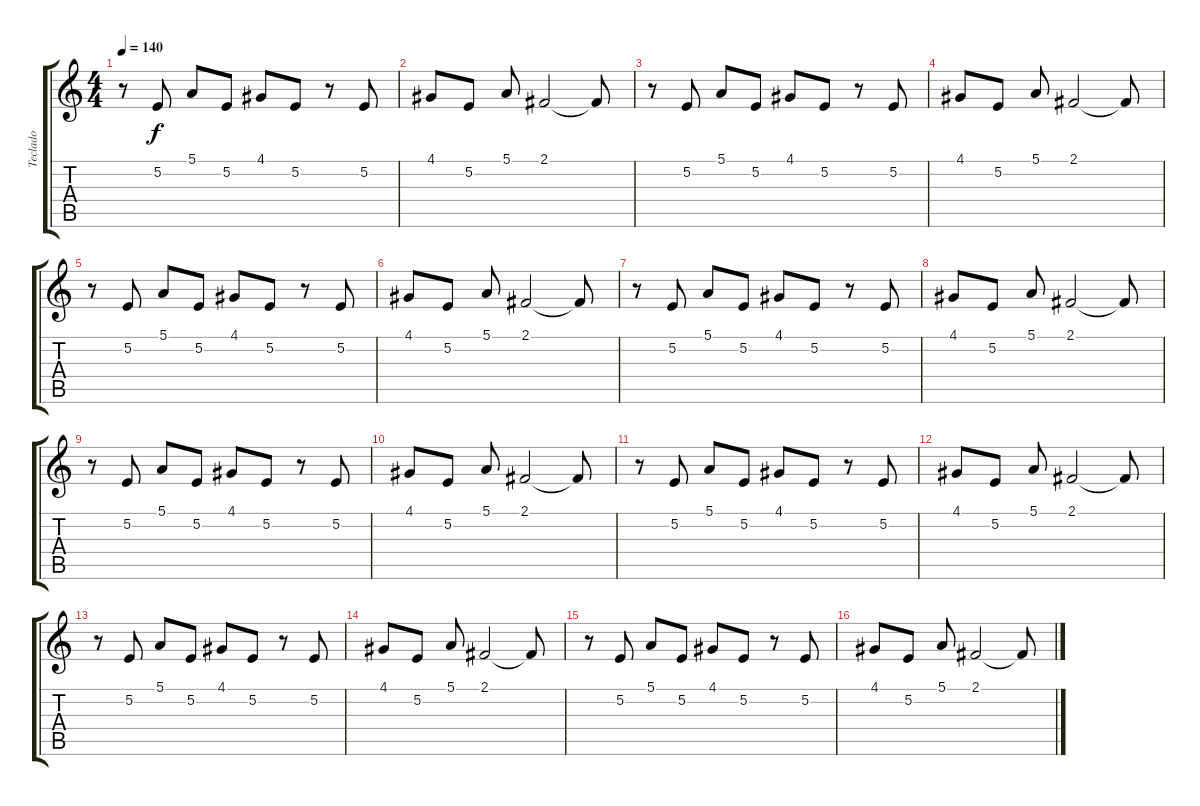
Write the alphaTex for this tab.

\track ("Teclado" "Teclado") {instrument lead1square}
\staff {score tabs}
\tuning (E4 B3 G3 D3 A2 E2) {hide}
\ts (4 4)
\tempo 140
\clef g2
\ks c
r.8{dy f} 5.2.8 5.1.8 5.2.8 4.1.8 5.2.8 r.8 5.2.8 |
4.1.8 5.2.8 5.1.8 2.1.2 2.1{t}.8 |
r.8 5.2.8 5.1.8 5.2.8 4.1.8 5.2.8 r.8 5.2.8 |
4.1.8 5.2.8 5.1.8 2.1.2 2.1{t}.8 |
r.8 5.2.8 5.1.8 5.2.8 4.1.8 5.2.8 r.8 5.2.8 |
4.1.8 5.2.8 5.1.8 2.1.2 2.1{t}.8 |
r.8 5.2.8 5.1.8 5.2.8 4.1.8 5.2.8 r.8 5.2.8 |
4.1.8 5.2.8 5.1.8 2.1.2 2.1{t}.8 |
r.8 5.2.8 5.1.8 5.2.8 4.1.8 5.2.8 r.8 5.2.8 |
4.1.8 5.2.8 5.1.8 2.1.2 2.1{t}.8 |
r.8 5.2.8 5.1.8 5.2.8 4.1.8 5.2.8 r.8 5.2.8 |
4.1.8 5.2.8 5.1.8 2.1.2 2.1{t}.8 |
r.8 5.2.8 5.1.8 5.2.8 4.1.8 5.2.8 r.8 5.2.8 |
4.1.8 5.2.8 5.1.8 2.1.2 2.1{t}.8 |
r.8 5.2.8 5.1.8 5.2.8 4.1.8 5.2.8 r.8 5.2.8 |
4.1.8 5.2.8 5.1.8 2.1.2 2.1{t}.8
